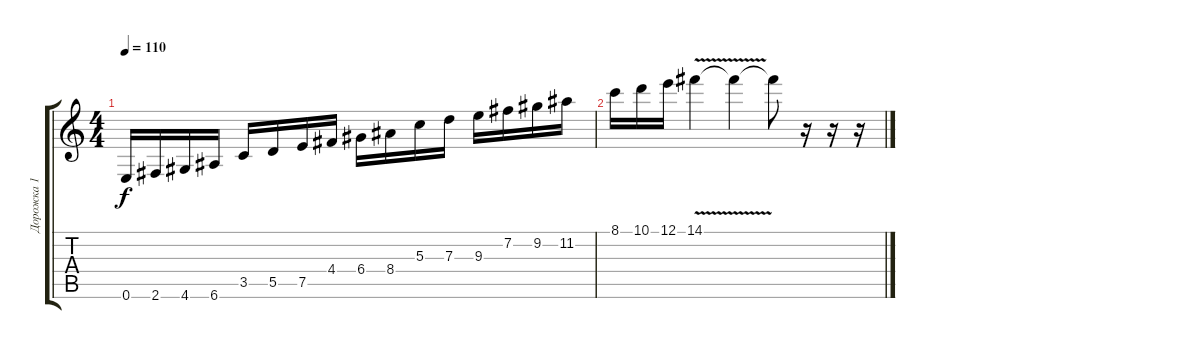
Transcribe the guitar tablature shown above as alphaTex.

\track ("Дорожка 1" "Дорожка 1") {instrument distortionguitar}
\staff {score tabs}
\tuning (E4 B3 G3 D3 A2 E2) {hide}
\ts (4 4)
\tempo 110
\clef g2
\ks c
0.6.16{dy f instrument distortionguitar} 2.6.16 4.6.16 6.6.16 3.5.16 5.5.16 7.5.16 4.4.16 6.4.16 8.4.16 5.3.16 7.3.16 9.3.16 7.2.16 9.2.16 11.2.16 |
8.1.16 10.1.16 12.1.16 14.1{v}.4 14.1{t}.4 14.1{t}.8 r.16 r.16 r.16
